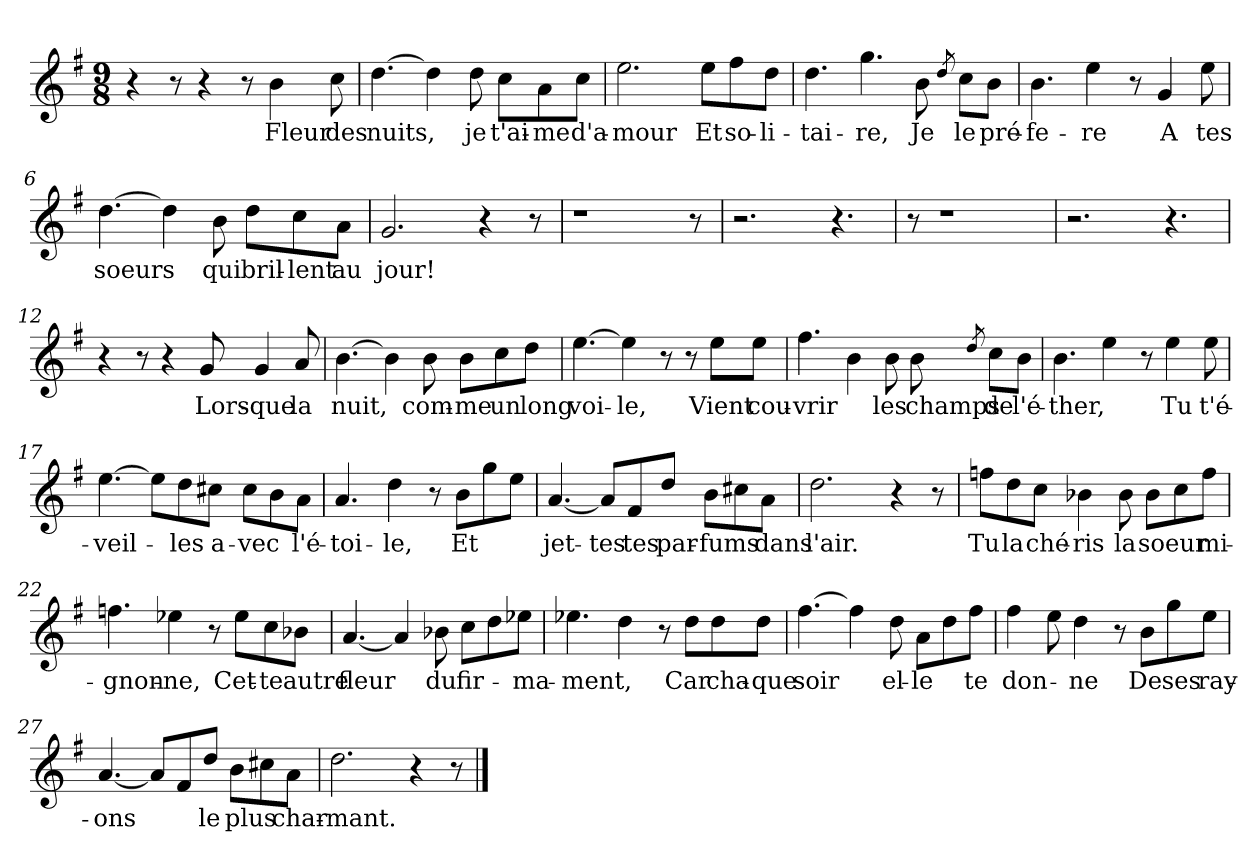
**kern	**text
*part1	*part1
*staff1	*staff1
*clefG2	*
*k[f#]	*
*M9/8	*
=1	=1
4r	.
8r	.
4r	.
8r	.
!	!LO:LY:b
4b\	Fleur
!	!LO:LY:b
8cc\	des
=2	=2
!	!LO:LY:b
[4.dd\	nuits,
4dd\]	.
!	!LO:LY:b
8dd\	je
!	!LO:LY:b
8cc\L	t'ai-
!	!LO:LY:b
8a\	-me
!	!LO:LY:b
8cc\J	d'a-
=3	=3
!	!LO:LY:b
2.ee\	-mour
!	!LO:LY:b
8ee\L	Et
!	!LO:LY:b
8ff#\	so-
!	!LO:LY:b
8dd\J	-li-
=4	=4
!	!LO:LY:b
4.dd\	-tai-
!	!LO:LY:b
4.gg\	-re,
!	!LO:LY:b
8b\	Je
8qdd/	.
!	!LO:LY:b
8cc\L	le
!	!LO:LY:b
8b\J	pré-
=5	=5
!	!LO:LY:b
4.b\	-fe-
!	!LO:LY:b
4ee\	-re
8r	.
!	!LO:LY:b
4g/	A
!	!LO:LY:b
8ee\	tes
=6	=6
!	!LO:LY:b
[4.dd\	soeurs
4dd\]	.
!	!LO:LY:b
8b\	qui
!	!LO:LY:b
8dd\L	bril-
!	!LO:LY:b
8cc\	-lent
!	!LO:LY:b
8a\J	au
!!LO:LB:g=z
=7	=7
!	!LO:LY:b
2.g/	jour!
4r	.
8r	.
=8	=8
1r	.
8r	.
=9	=9
2.r	.
4.r	.
=10	=10
8r	.
1r	.
=11	=11
2.r	.
4.r	.
=12	=12
4r	.
8r	.
4r	.
!	!LO:LY:b
8g/	Lors-
!	!LO:LY:b
4g/	-que
!	!LO:LY:b
8a/	la
=13	=13
!	!LO:LY:b
[4.b\	nuit,
4b\]	.
!	!LO:LY:b
8b\	com-
!	!LO:LY:b
8b\L	-me
!	!LO:LY:b
8cc\	un
!	!LO:LY:b
8dd\J	long
=14	=14
!	!LO:LY:b
[4.ee\	voi-
!	!LO:LY:b
4ee\]	-le,
8r	.
8r	.
!	!LO:LY:b
8ee\L	Vient
!	!LO:LY:b
8ee\J	cou-
!!LO:LB:g=z
=15	=15
!	!LO:LY:b
4.ff#\	-vrir
4b\	.
!	!LO:LY:b
8b\	les
!	!LO:LY:b
8b\	champs
8qdd/	.
!	!LO:LY:b
8cc\L	de
!	!LO:LY:b
8b\J	l'é-
=16	=16
!	!LO:LY:b
4.b\	-ther,
4ee\	.
8r	.
!	!LO:LY:b
4ee\	Tu
!	!LO:LY:b
8ee\	t'é-
=17	=17
!	!LO:LY:b
[4.ee\	-veil-
8ee\L]	.
!	!LO:LY:b
8dd\	-les
!	!LO:LY:b
8cc#X\J	a-
!	!LO:LY:b
8cc#\L	-vec
8b\	.
!	!LO:LY:b
8a\J	l'é-
=18	=18
!	!LO:LY:b
4.a/	-toi-
!	!LO:LY:b
4dd\	-le,
8r	.
!	!LO:LY:b
8b\L	Et
8gg\	.
8ee\J	.
=19	=19
!	!LO:LY:b
[4.a/	jet-
!	!LO:LY:b
8a/L]	-tes
!	!LO:LY:b
8f#/	tes
!	!LO:LY:b
8dd/J	par-
!	!LO:LY:b
8b\L	-fums
8cc#X\	.
!	!LO:LY:b
8a\J	dans
=20	=20
!	!LO:LY:b
2.dd\	l'air.
4r	.
8r	.
!!LO:LB:g=z
=21	=21
!	!LO:LY:b
8ffn\L	Tu
!	!LO:LY:b
8dd\	la
!	!LO:LY:b
8cc\J	ché-
!	!LO:LY:b
4b-X\	-ris
!	!LO:LY:b
8b-\	la
!	!LO:LY:b
8b-\L	soeur
8cc\	.
!	!LO:LY:b
8ff\J	mi-
=22	=22
!	!LO:LY:b
4.ffn\	-gnon-
!	!LO:LY:b
4ee-X\	-ne,
8r	.
!	!LO:LY:b
8ee-\L	Cet-
!	!LO:LY:b
8cc\	-te
!	!LO:LY:b
8b-X\J	autre
=23	=23
!	!LO:LY:b
[4.a/	fleur
4a/]	.
!	!LO:LY:b
8b-X\	du
!	!LO:LY:b
8cc\L	fir-
8dd\	.
!	!LO:LY:b
8ee-X\J	-ma-
=24	=24
!	!LO:LY:b
4.ee-X\	-ment,
4dd\	.
8r	.
!	!LO:LY:b
8dd\L	Car
!	!LO:LY:b
8dd\	cha-
!	!LO:LY:b
8dd\J	-que
=25	=25
!	!LO:LY:b
[4.ff#\	soir
4ff#\]	.
!	!LO:LY:b
8dd\	el-
!	!LO:LY:b
8a\L	-le
8dd\	.
!	!LO:LY:b
8ff#\J	te
!!LO:LB:g=z
=26	=26
!	!LO:LY:b
4ff#\	don-
8ee\	.
!	!LO:LY:b
4dd\	-ne
8r	.
!	!LO:LY:b
8b\L	De
!	!LO:LY:b
8gg\	ses
!	!LO:LY:b
8ee\J	ray-
=27	=27
!	!LO:LY:b
[4.a/	-ons
8a/L]	.
8f#/	.
!	!LO:LY:b
8dd/J	le
!	!LO:LY:b
8b\L	plus
8cc#X\	.
!	!LO:LY:b
8a\J	char-
=28	=28
!	!LO:LY:b
2.dd\	-mant.
4r	.
8r	.
==	==
*-	*-
